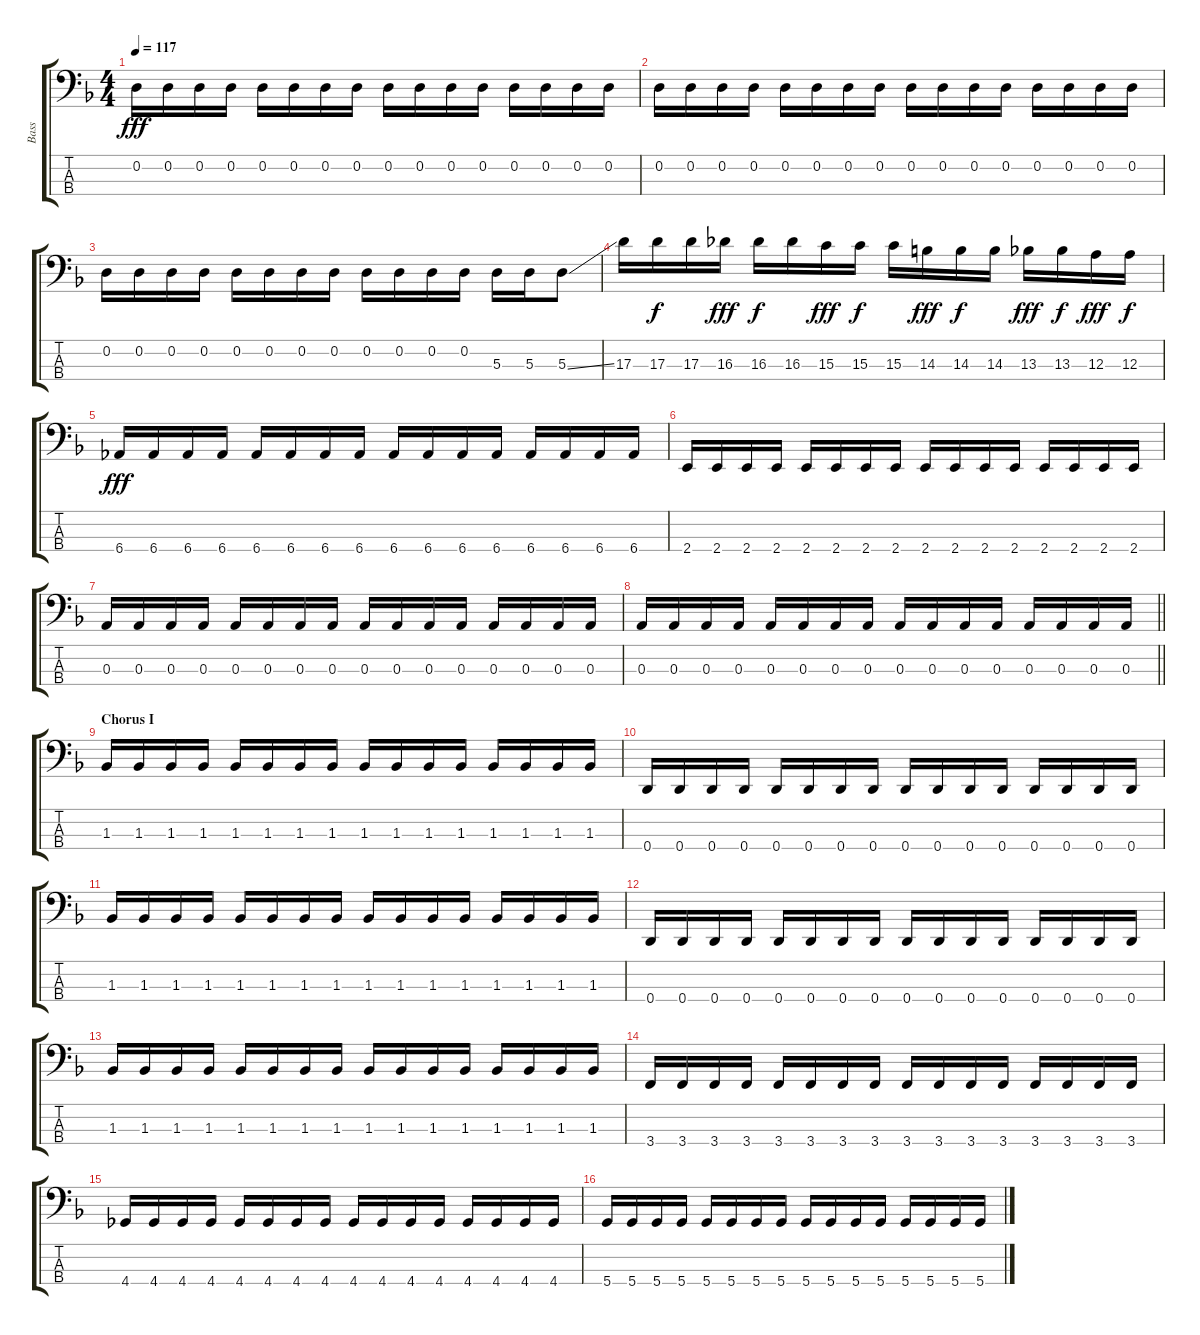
\track ("Bass" "Bass") {instrument electricbassfinger}
\staff {score tabs}
\tuning (G2 D2 A1 D1) {hide}
\ts (4 4)
\tempo 117
\clef f4
\ks f
0.2.16{dy fff} 0.2.16 0.2.16 0.2.16 0.2.16 0.2.16 0.2.16 0.2.16 0.2.16 0.2.16 0.2.16 0.2.16 0.2.16 0.2.16 0.2.16 0.2.16 |
0.2.16 0.2.16 0.2.16 0.2.16 0.2.16 0.2.16 0.2.16 0.2.16 0.2.16 0.2.16 0.2.16 0.2.16 0.2.16 0.2.16 0.2.16 0.2.16 |
0.2.16 0.2.16 0.2.16 0.2.16 0.2.16 0.2.16 0.2.16 0.2.16 0.2.16 0.2.16 0.2.16 0.2.16 5.3.16 5.3.16 5.3{ss}.8 |
17.3.16 17.3.16{dy f} 17.3.16 16.3.16{dy fff} 16.3.16{dy f} 16.3.16 15.3.16{dy fff} 15.3.16{dy f} 15.3.16 14.3.16{dy fff} 14.3.16{dy f} 14.3.16 13.3.16{dy fff} 13.3.16{dy f} 12.3.16{dy fff} 12.3.16{dy f} |
6.4.16{dy fff} 6.4.16 6.4.16 6.4.16 6.4.16 6.4.16 6.4.16 6.4.16 6.4.16 6.4.16 6.4.16 6.4.16 6.4.16 6.4.16 6.4.16 6.4.16 |
2.4.16 2.4.16 2.4.16 2.4.16 2.4.16 2.4.16 2.4.16 2.4.16 2.4.16 2.4.16 2.4.16 2.4.16 2.4.16 2.4.16 2.4.16 2.4.16 |
0.3.16 0.3.16 0.3.16 0.3.16 0.3.16 0.3.16 0.3.16 0.3.16 0.3.16 0.3.16 0.3.16 0.3.16 0.3.16 0.3.16 0.3.16 0.3.16 |
\barLineRight lightlight
0.3.16 0.3.16 0.3.16 0.3.16 0.3.16 0.3.16 0.3.16 0.3.16 0.3.16 0.3.16 0.3.16 0.3.16 0.3.16 0.3.16 0.3.16 0.3.16 |
\section ("" "Chorus I")
1.3.16 1.3.16 1.3.16 1.3.16 1.3.16 1.3.16 1.3.16 1.3.16 1.3.16 1.3.16 1.3.16 1.3.16 1.3.16 1.3.16 1.3.16 1.3.16 |
0.4.16 0.4.16 0.4.16 0.4.16 0.4.16 0.4.16 0.4.16 0.4.16 0.4.16 0.4.16 0.4.16 0.4.16 0.4.16 0.4.16 0.4.16 0.4.16 |
1.3.16 1.3.16 1.3.16 1.3.16 1.3.16 1.3.16 1.3.16 1.3.16 1.3.16 1.3.16 1.3.16 1.3.16 1.3.16 1.3.16 1.3.16 1.3.16 |
0.4.16 0.4.16 0.4.16 0.4.16 0.4.16 0.4.16 0.4.16 0.4.16 0.4.16 0.4.16 0.4.16 0.4.16 0.4.16 0.4.16 0.4.16 0.4.16 |
1.3.16 1.3.16 1.3.16 1.3.16 1.3.16 1.3.16 1.3.16 1.3.16 1.3.16 1.3.16 1.3.16 1.3.16 1.3.16 1.3.16 1.3.16 1.3.16 |
3.4.16 3.4.16 3.4.16 3.4.16 3.4.16 3.4.16 3.4.16 3.4.16 3.4.16 3.4.16 3.4.16 3.4.16 3.4.16 3.4.16 3.4.16 3.4.16 |
4.4.16 4.4.16 4.4.16 4.4.16 4.4.16 4.4.16 4.4.16 4.4.16 4.4.16 4.4.16 4.4.16 4.4.16 4.4.16 4.4.16 4.4.16 4.4.16 |
5.4.16 5.4.16 5.4.16 5.4.16 5.4.16 5.4.16 5.4.16 5.4.16 5.4.16 5.4.16 5.4.16 5.4.16 5.4.16 5.4.16 5.4.16 5.4.16
